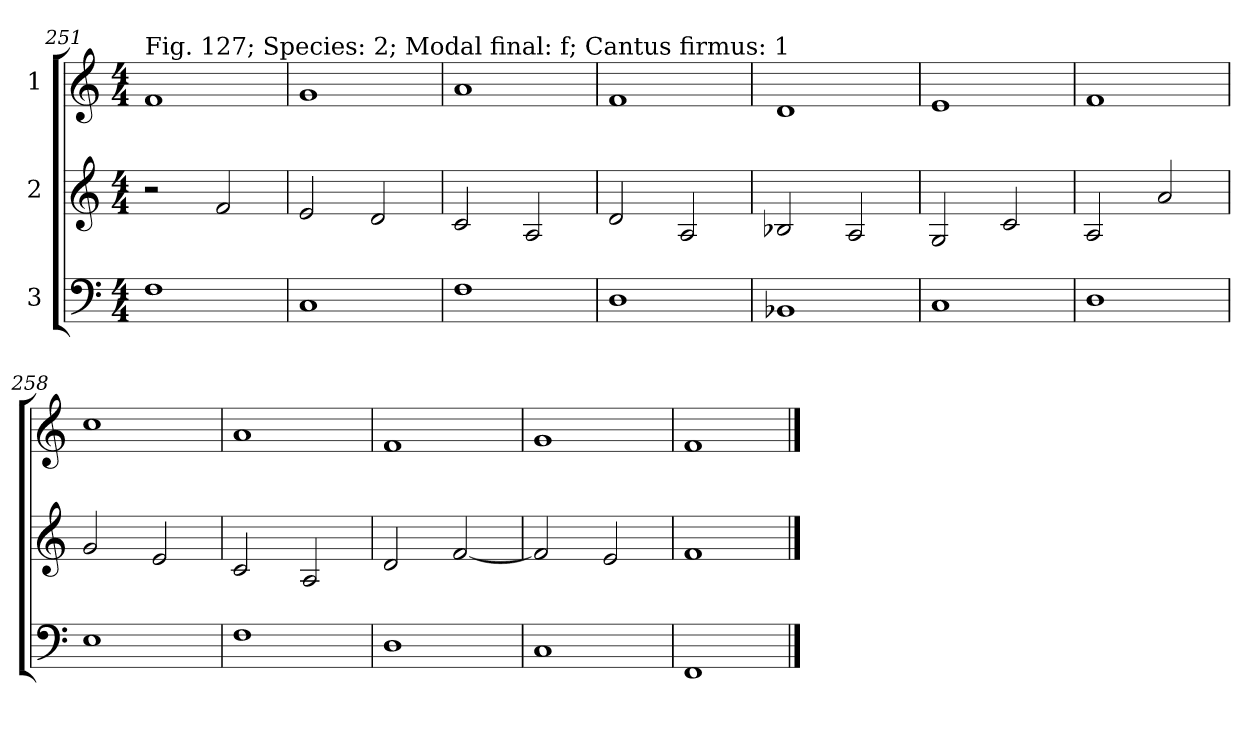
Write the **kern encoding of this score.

**kern	**kern	**kern
*part3	*part2	*part1
*staff3	*staff2	*staff1
*I"3	*I"2	*I"1
!!LO:PB:g=z
*clefF4	*clefG2	*clefG2
*k[]	*k[]	*k[]
*M4/4	*M4/4	*M4/4
=251	=251	=251
!	!	!LO:TX:a:t=Fig. 127; Species&colon; 2; Modal final&colon; f; Cantus firmus&colon; 1
1F	2r	1f
.	2f/	.
=252	=252	=252
1C	2e/	1g
.	2d/	.
=253	=253	=253
1F	2c/	1a
.	2A/	.
=254	=254	=254
1D	2d/	1f
.	2A/	.
=255	=255	=255
1BB-X	2B-X/	1d
.	2A/	.
=256	=256	=256
1C	2G/	1e
.	2c/	.
=257	=257	=257
1D	2A/	1f
.	2a/	.
=258	=258	=258
1E	2g/	1cc
.	2e/	.
=259	=259	=259
1F	2c/	1a
.	2A/	.
=260	=260	=260
1D	2d/	1f
.	[2f/	.
=261	=261	=261
1C	2f/]	1g
.	2e/	.
=262	=262	=262
1FF	1f	1f
==	==	==
*-	*-	*-
